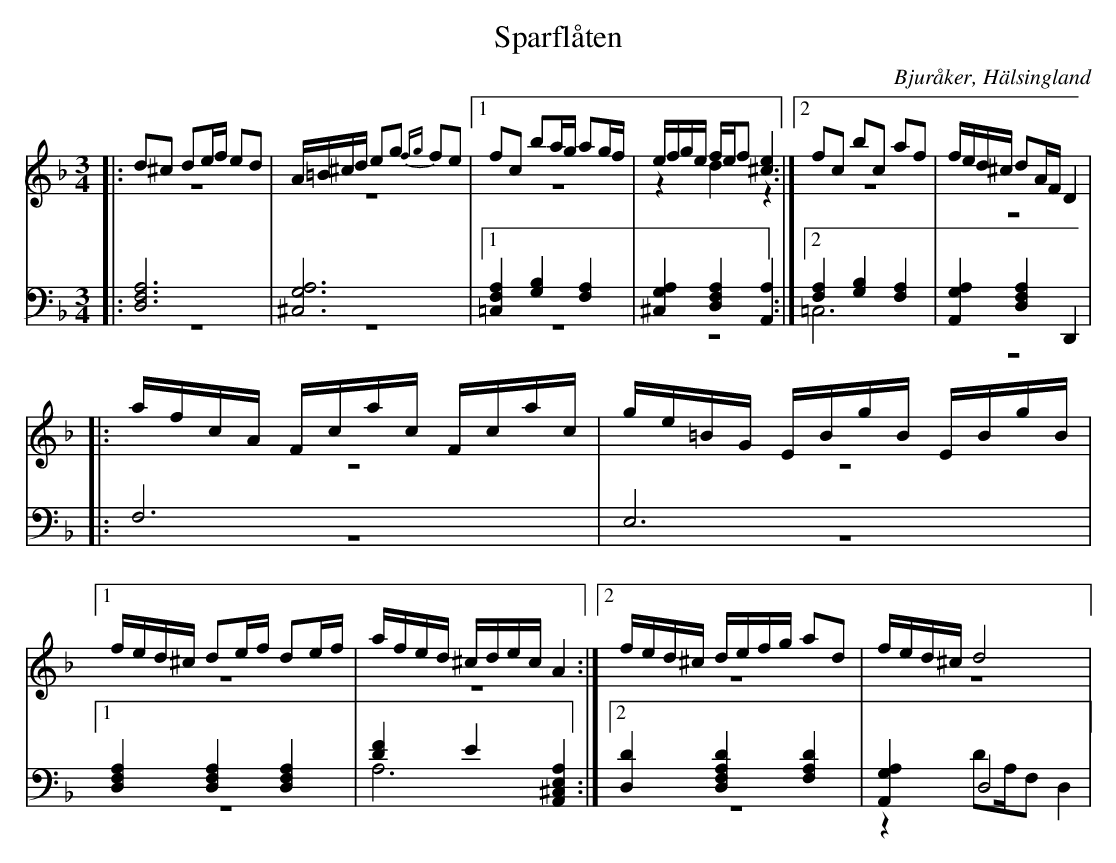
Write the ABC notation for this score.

X:1
T: Sparflåten
O: Bjuråker, Hälsingland
M: 3/4
L: 1/8
K: Dm
V:1
V:2 merge
V:3
V:4 merge
V:1
|:d^c de/f/ ed|A/=B/^c/d/ eg {fg}fe|1 fc ba/g/ ag/f/| e/f/g/e/ f/e/f [^c2e2]:|2 fc bc af|f/e/d/^c/ dA/F/ D2|
|:a/f/c/A/  F/c/a/c/ F/c/a/c/|g/e/=B/G/  E/B/g/B/  E/B/g/B/|1 f/e/d/^c/ de/f/ de/f/|a/f/e/d/ ^c/d/e/c/ A2:|2 f/e/d/^c/ d/e/f/g/ ad|f/e/d/^c/ d4|
V:2
|:z6|z6|1 z6|z2 d2 z2:|2 z6|z6|
|:z6|z6|1 z6|z6:|2 z6|z6|
V:3 clef=bass
|:[D,6F,6A,6]|[^C,6G,6A,6]|1 [=C,2F,2A,2] [G,2B,2] [F,2A,2]|[^C,2G,2A,2] [D,2F,2A,2] [A,,2A,2]:|2 [F,2A,2] [G,2B,2] [F,2A,2]|[A,,2G,2A,2] [D,2F,2A,2] D,,2|
|:F,6|E,6|1 [D,2F,2A,2] [D,2F,2A,2] [D,2F,2A,2]|[D2F2] E2 [A,,2^C,2E,2A,2]:|2 [D,2D2] [D,2F,2A,2D2] [F,2A,2D2]|[A,,2G,2A,2] D,4|
V:4 clef=bass
|:z6|z6|1 z6|z6:|2 =C,6|z6|
|:z6|z6|1 z6|A,6:|2 z6|z2 DA,/F, D,2|
